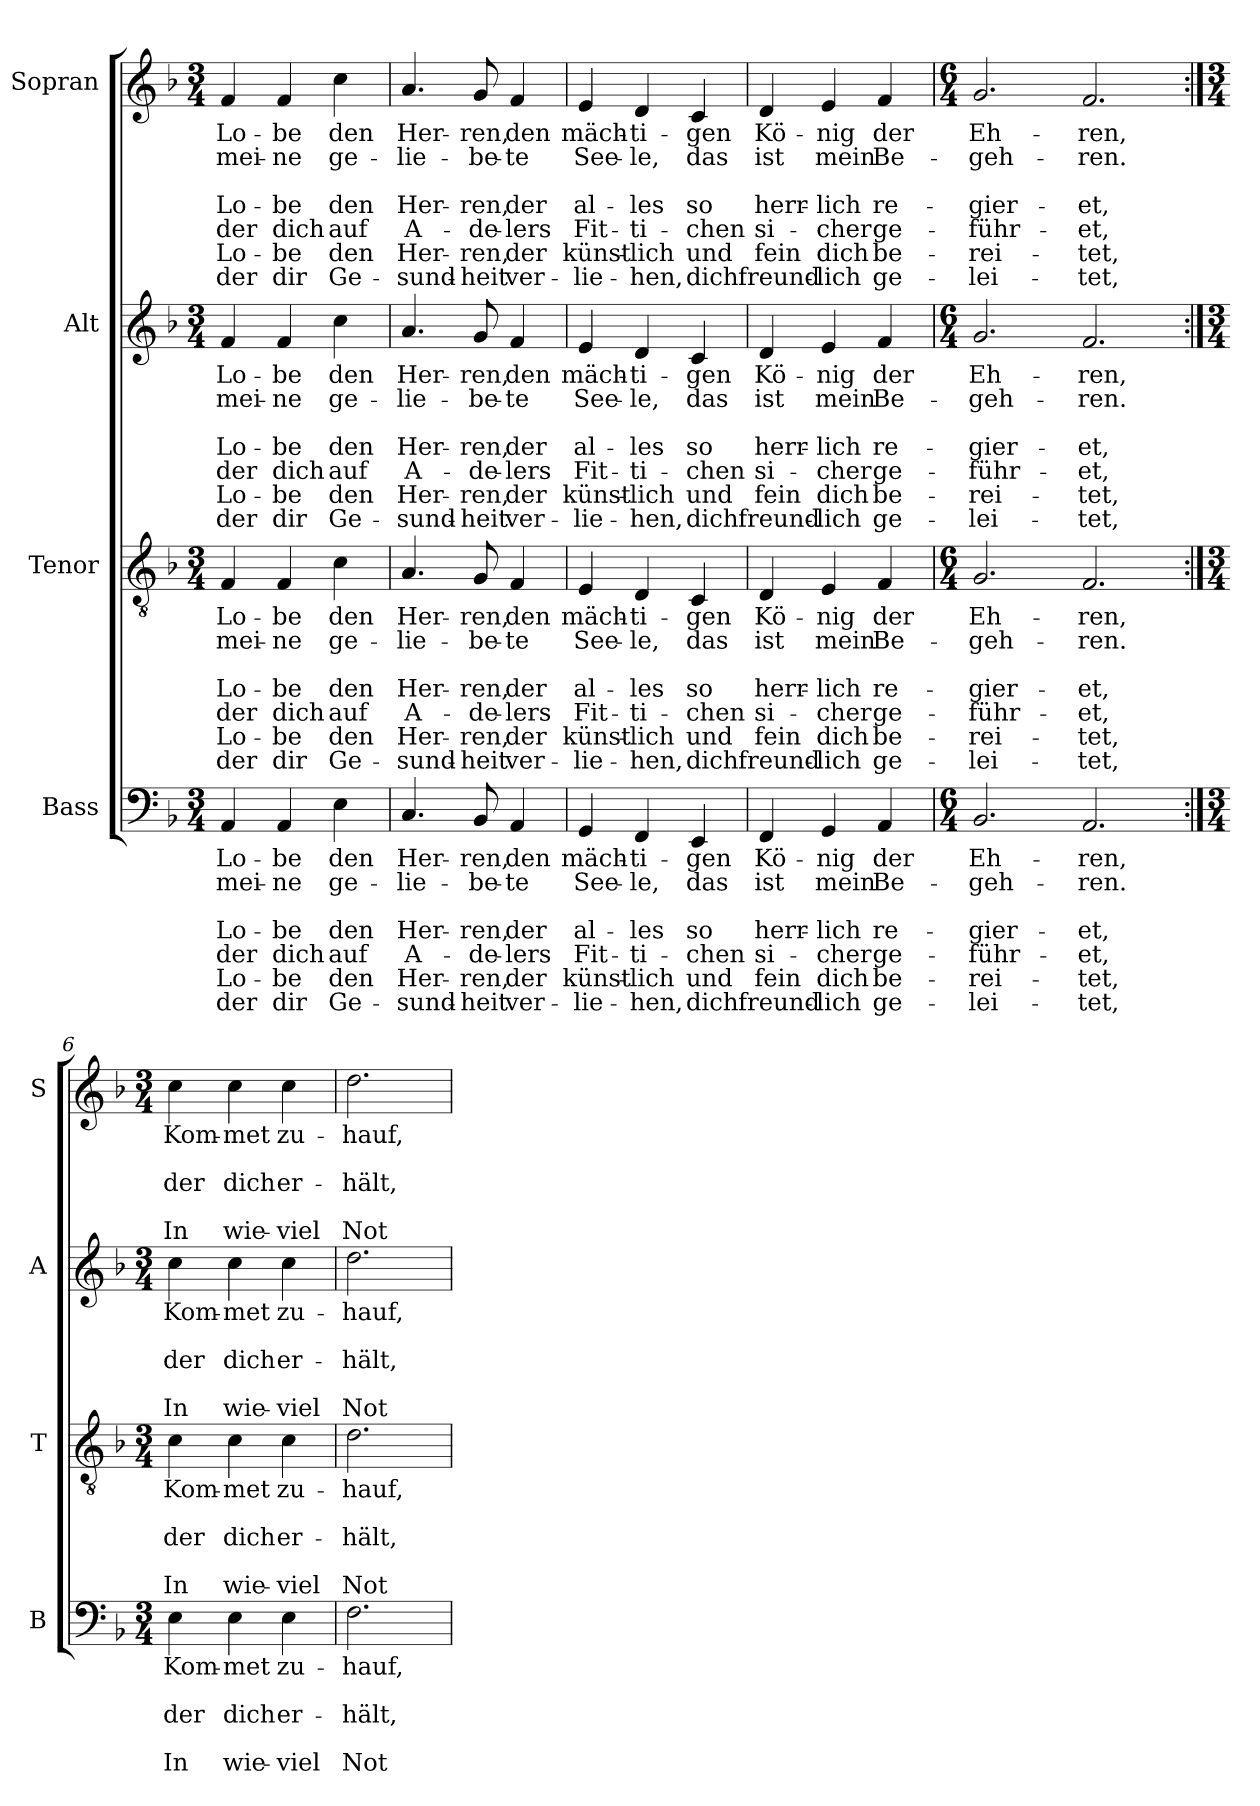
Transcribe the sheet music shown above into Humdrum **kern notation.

**kern	**text	**text	**text	**text	**text	**text	**text	**kern	**text	**text	**text	**text	**text	**text	**text	**kern	**text	**text	**text	**text	**text	**text	**text	**kern	**text	**text	**text	**text	**text	**text	**text
*part4	*part4	*part4	*part4	*part4	*part4	*part4	*part4	*part3	*part3	*part3	*part3	*part3	*part3	*part3	*part3	*part2	*part2	*part2	*part2	*part2	*part2	*part2	*part2	*part1	*part1	*part1	*part1	*part1	*part1	*part1	*part1
*staff4	*staff4	*staff4	*staff4	*staff4	*staff4	*staff4	*staff4	*staff3	*staff3	*staff3	*staff3	*staff3	*staff3	*staff3	*staff3	*staff2	*staff2	*staff2	*staff2	*staff2	*staff2	*staff2	*staff2	*staff1	*staff1	*staff1	*staff1	*staff1	*staff1	*staff1	*staff1
*I"Bass	*	*	*	*	*	*	*	*I"Tenor	*	*	*	*	*	*	*	*I"Alt	*	*	*	*	*	*	*	*I"Sopran	*	*	*	*	*	*	*
*I'B	*	*	*	*	*	*	*	*I'T	*	*	*	*	*	*	*	*I'A	*	*	*	*	*	*	*	*I'S	*	*	*	*	*	*	*
*clefF4	*	*	*	*	*	*	*	*clefGv2	*	*	*	*	*	*	*	*clefG2	*	*	*	*	*	*	*	*clefG2	*	*	*	*	*	*	*
*k[b-]	*	*	*	*	*	*	*	*k[b-]	*	*	*	*	*	*	*	*k[b-]	*	*	*	*	*	*	*	*k[b-]	*	*	*	*	*	*	*
*F:	*	*	*	*	*	*	*	*F:	*	*	*	*	*	*	*	*F:	*	*	*	*	*	*	*	*F:	*	*	*	*	*	*	*
*M3/4	*	*	*	*	*	*	*	*M3/4	*	*	*	*	*	*	*	*M3/4	*	*	*	*	*	*	*	*M3/4	*	*	*	*	*	*	*
*MM120	*	*	*	*	*	*	*	*MM120	*	*	*	*	*	*	*	*MM120	*	*	*	*	*	*	*	*MM120	*	*	*	*	*	*	*
=1	=1	=1	=1	=1	=1	=1	=1	=1	=1	=1	=1	=1	=1	=1	=1	=1	=1	=1	=1	=1	=1	=1	=1	=1	=1	=1	=1	=1	=1	=1	=1
!	!LO:LY:b	!LO:LY:b	!	!LO:LY:b	!LO:LY:b	!LO:LY:b	!LO:LY:b	!	!LO:LY:b	!LO:LY:b	!	!LO:LY:b	!LO:LY:b	!LO:LY:b	!LO:LY:b	!	!LO:LY:b	!LO:LY:b	!	!LO:LY:b	!LO:LY:b	!LO:LY:b	!LO:LY:b	!	!LO:LY:b	!LO:LY:b	!	!LO:LY:b	!LO:LY:b	!LO:LY:b	!LO:LY:b
4AA/	Lo-	mei-	.	Lo-	der	Lo-	der	4F/	Lo-	mei-	.	Lo-	der	Lo-	der	4f/	Lo-	mei-	.	Lo-	der	Lo-	der	4f/	Lo-	mei-	.	Lo-	der	Lo-	der
!	!LO:LY:b	!LO:LY:b	!	!LO:LY:b	!LO:LY:b	!LO:LY:b	!LO:LY:b	!	!LO:LY:b	!LO:LY:b	!	!LO:LY:b	!LO:LY:b	!LO:LY:b	!LO:LY:b	!	!LO:LY:b	!LO:LY:b	!	!LO:LY:b	!LO:LY:b	!LO:LY:b	!LO:LY:b	!	!LO:LY:b	!LO:LY:b	!	!LO:LY:b	!LO:LY:b	!LO:LY:b	!LO:LY:b
4AA/	-be	-ne	.	-be	dich	-be	dir	4F/	-be	-ne	.	-be	dich	-be	dir	4f/	-be	-ne	.	-be	dich	-be	dir	4f/	-be	-ne	.	-be	dich	-be	dir
!	!LO:LY:b	!LO:LY:b	!	!LO:LY:b	!LO:LY:b	!LO:LY:b	!LO:LY:b	!	!LO:LY:b	!LO:LY:b	!	!LO:LY:b	!LO:LY:b	!LO:LY:b	!LO:LY:b	!	!LO:LY:b	!LO:LY:b	!	!LO:LY:b	!LO:LY:b	!LO:LY:b	!LO:LY:b	!	!LO:LY:b	!LO:LY:b	!	!LO:LY:b	!LO:LY:b	!LO:LY:b	!LO:LY:b
4E\	den	ge-	.	den	auf	den	Ge-	4c\	den	ge-	.	den	auf	den	Ge-	4cc\	den	ge-	.	den	auf	den	Ge-	4cc\	den	ge-	.	den	auf	den	Ge-
=2	=2	=2	=2	=2	=2	=2	=2	=2	=2	=2	=2	=2	=2	=2	=2	=2	=2	=2	=2	=2	=2	=2	=2	=2	=2	=2	=2	=2	=2	=2	=2
!	!LO:LY:b	!LO:LY:b	!	!LO:LY:b	!LO:LY:b	!LO:LY:b	!LO:LY:b	!	!LO:LY:b	!LO:LY:b	!	!LO:LY:b	!LO:LY:b	!LO:LY:b	!LO:LY:b	!	!LO:LY:b	!LO:LY:b	!	!LO:LY:b	!LO:LY:b	!LO:LY:b	!LO:LY:b	!	!LO:LY:b	!LO:LY:b	!	!LO:LY:b	!LO:LY:b	!LO:LY:b	!LO:LY:b
4.C/	Her-	-lie-	.	Her-	A-	Her-	-sund-	4.A/	Her-	-lie-	.	Her-	A-	Her-	-sund-	4.a/	Her-	-lie-	.	Her-	A-	Her-	-sund-	4.a/	Her-	-lie-	.	Her-	A-	Her-	-sund-
!	!LO:LY:b	!LO:LY:b	!	!LO:LY:b	!LO:LY:b	!LO:LY:b	!LO:LY:b	!	!LO:LY:b	!LO:LY:b	!	!LO:LY:b	!LO:LY:b	!LO:LY:b	!LO:LY:b	!	!LO:LY:b	!LO:LY:b	!	!LO:LY:b	!LO:LY:b	!LO:LY:b	!LO:LY:b	!	!LO:LY:b	!LO:LY:b	!	!LO:LY:b	!LO:LY:b	!LO:LY:b	!LO:LY:b
8BB-/	-ren,	-be-	.	-ren,	-de-	-ren,	-heit	8G/	-ren,	-be-	.	-ren,	-de-	-ren,	-heit	8g/	-ren,	-be-	.	-ren,	-de-	-ren,	-heit	8g/	-ren,	-be-	.	-ren,	-de-	-ren,	-heit
!	!LO:LY:b	!LO:LY:b	!	!LO:LY:b	!LO:LY:b	!LO:LY:b	!LO:LY:b	!	!LO:LY:b	!LO:LY:b	!	!LO:LY:b	!LO:LY:b	!LO:LY:b	!LO:LY:b	!	!LO:LY:b	!LO:LY:b	!	!LO:LY:b	!LO:LY:b	!LO:LY:b	!LO:LY:b	!	!LO:LY:b	!LO:LY:b	!	!LO:LY:b	!LO:LY:b	!LO:LY:b	!LO:LY:b
4AA/	den	-te	.	der	-lers	der	ver-	4F/	den	-te	.	der	-lers	der	ver-	4f/	den	-te	.	der	-lers	der	ver-	4f/	den	-te	.	der	-lers	der	ver-
=3	=3	=3	=3	=3	=3	=3	=3	=3	=3	=3	=3	=3	=3	=3	=3	=3	=3	=3	=3	=3	=3	=3	=3	=3	=3	=3	=3	=3	=3	=3	=3
!	!LO:LY:b	!LO:LY:b	!	!LO:LY:b	!LO:LY:b	!LO:LY:b	!LO:LY:b	!	!LO:LY:b	!LO:LY:b	!	!LO:LY:b	!LO:LY:b	!LO:LY:b	!LO:LY:b	!	!LO:LY:b	!LO:LY:b	!	!LO:LY:b	!LO:LY:b	!LO:LY:b	!LO:LY:b	!	!LO:LY:b	!LO:LY:b	!	!LO:LY:b	!LO:LY:b	!LO:LY:b	!LO:LY:b
4GG/	mäch-	See-	.	al-	Fit-	künst-	-lie-	4E/	mäch-	See-	.	al-	Fit-	künst-	-lie-	4e/	mäch-	See-	.	al-	Fit-	künst-	-lie-	4e/	mäch-	See-	.	al-	Fit-	künst-	-lie-
!	!LO:LY:b	!LO:LY:b	!	!LO:LY:b	!LO:LY:b	!LO:LY:b	!LO:LY:b	!	!LO:LY:b	!LO:LY:b	!	!LO:LY:b	!LO:LY:b	!LO:LY:b	!LO:LY:b	!	!LO:LY:b	!LO:LY:b	!	!LO:LY:b	!LO:LY:b	!LO:LY:b	!LO:LY:b	!	!LO:LY:b	!LO:LY:b	!	!LO:LY:b	!LO:LY:b	!LO:LY:b	!LO:LY:b
4FF/	-ti-	-le,	.	-les	-ti-	-lich	-hen,	4D/	-ti-	-le,	.	-les	-ti-	-lich	-hen,	4d/	-ti-	-le,	.	-les	-ti-	-lich	-hen,	4d/	-ti-	-le,	.	-les	-ti-	-lich	-hen,
!	!LO:LY:b	!LO:LY:b	!	!LO:LY:b	!LO:LY:b	!LO:LY:b	!LO:LY:b	!	!LO:LY:b	!LO:LY:b	!	!LO:LY:b	!LO:LY:b	!LO:LY:b	!LO:LY:b	!	!LO:LY:b	!LO:LY:b	!	!LO:LY:b	!LO:LY:b	!LO:LY:b	!LO:LY:b	!	!LO:LY:b	!LO:LY:b	!	!LO:LY:b	!LO:LY:b	!LO:LY:b	!LO:LY:b
4EE/	-gen	das	.	so	-chen	und	dich	4C/	-gen	das	.	so	-chen	und	dich	4c/	-gen	das	.	so	-chen	und	dich	4c/	-gen	das	.	so	-chen	und	dich
=4	=4	=4	=4	=4	=4	=4	=4	=4	=4	=4	=4	=4	=4	=4	=4	=4	=4	=4	=4	=4	=4	=4	=4	=4	=4	=4	=4	=4	=4	=4	=4
!	!LO:LY:b	!LO:LY:b	!	!LO:LY:b	!LO:LY:b	!LO:LY:b	!LO:LY:b	!	!LO:LY:b	!LO:LY:b	!	!LO:LY:b	!LO:LY:b	!LO:LY:b	!LO:LY:b	!	!LO:LY:b	!LO:LY:b	!	!LO:LY:b	!LO:LY:b	!LO:LY:b	!LO:LY:b	!	!LO:LY:b	!LO:LY:b	!	!LO:LY:b	!LO:LY:b	!LO:LY:b	!LO:LY:b
4FF/	Kö-	ist	.	herr-	si-	fein	freund-	4D/	Kö-	ist	.	herr-	si-	fein	freund-	4d/	Kö-	ist	.	herr-	si-	fein	freund-	4d/	Kö-	ist	.	herr-	si-	fein	freund-
!	!LO:LY:b	!LO:LY:b	!	!LO:LY:b	!LO:LY:b	!LO:LY:b	!LO:LY:b	!	!LO:LY:b	!LO:LY:b	!	!LO:LY:b	!LO:LY:b	!LO:LY:b	!LO:LY:b	!	!LO:LY:b	!LO:LY:b	!	!LO:LY:b	!LO:LY:b	!LO:LY:b	!LO:LY:b	!	!LO:LY:b	!LO:LY:b	!	!LO:LY:b	!LO:LY:b	!LO:LY:b	!LO:LY:b
4GG/	-nig	mein	.	-lich	-cher	dich	-lich	4E/	-nig	mein	.	-lich	-cher	dich	-lich	4e/	-nig	mein	.	-lich	-cher	dich	-lich	4e/	-nig	mein	.	-lich	-cher	dich	-lich
!	!LO:LY:b	!LO:LY:b	!	!LO:LY:b	!LO:LY:b	!LO:LY:b	!LO:LY:b	!	!LO:LY:b	!LO:LY:b	!	!LO:LY:b	!LO:LY:b	!LO:LY:b	!LO:LY:b	!	!LO:LY:b	!LO:LY:b	!	!LO:LY:b	!LO:LY:b	!LO:LY:b	!LO:LY:b	!	!LO:LY:b	!LO:LY:b	!	!LO:LY:b	!LO:LY:b	!LO:LY:b	!LO:LY:b
4AA/	der	Be-	.	re-	ge-	be-	ge-	4F/	der	Be-	.	re-	ge-	be-	ge-	4f/	der	Be-	.	re-	ge-	be-	ge-	4f/	der	Be-	.	re-	ge-	be-	ge-
=5	=5	=5	=5	=5	=5	=5	=5	=5	=5	=5	=5	=5	=5	=5	=5	=5	=5	=5	=5	=5	=5	=5	=5	=5	=5	=5	=5	=5	=5	=5	=5
*M6/4	*	*	*	*	*	*	*	*M6/4	*	*	*	*	*	*	*	*M6/4	*	*	*	*	*	*	*	*M6/4	*	*	*	*	*	*	*
!	!LO:LY:b	!LO:LY:b	!	!LO:LY:b	!LO:LY:b	!LO:LY:b	!LO:LY:b	!	!LO:LY:b	!LO:LY:b	!	!LO:LY:b	!LO:LY:b	!LO:LY:b	!LO:LY:b	!	!LO:LY:b	!LO:LY:b	!	!LO:LY:b	!LO:LY:b	!LO:LY:b	!LO:LY:b	!	!LO:LY:b	!LO:LY:b	!	!LO:LY:b	!LO:LY:b	!LO:LY:b	!LO:LY:b
2.BB-/	Eh-	-geh-	.	-gier-	-führ-	-rei-	-lei-	2.G/	Eh-	-geh-	.	-gier-	-führ-	-rei-	-lei-	2.g/	Eh-	-geh-	.	-gier-	-führ-	-rei-	-lei-	2.g/	Eh-	-geh-	.	-gier-	-führ-	-rei-	-lei-
!	!LO:LY:b	!LO:LY:b	!	!LO:LY:b	!LO:LY:b	!LO:LY:b	!LO:LY:b	!	!LO:LY:b	!LO:LY:b	!	!LO:LY:b	!LO:LY:b	!LO:LY:b	!LO:LY:b	!	!LO:LY:b	!LO:LY:b	!	!LO:LY:b	!LO:LY:b	!LO:LY:b	!LO:LY:b	!	!LO:LY:b	!LO:LY:b	!	!LO:LY:b	!LO:LY:b	!LO:LY:b	!LO:LY:b
2.AA/	-ren,	-ren.	.	-et,	-et,	-tet,	-tet,	2.F/	-ren,	-ren.	.	-et,	-et,	-tet,	-tet,	2.f/	-ren,	-ren.	.	-et,	-et,	-tet,	-tet,	2.f/	-ren,	-ren.	.	-et,	-et,	-tet,	-tet,
!!LO:PB:g=z
=6:|!	=6:|!	=6:|!	=6:|!	=6:|!	=6:|!	=6:|!	=6:|!	=6:|!	=6:|!	=6:|!	=6:|!	=6:|!	=6:|!	=6:|!	=6:|!	=6:|!	=6:|!	=6:|!	=6:|!	=6:|!	=6:|!	=6:|!	=6:|!	=6:|!	=6:|!	=6:|!	=6:|!	=6:|!	=6:|!	=6:|!	=6:|!
*M3/4	*	*	*	*	*	*	*	*M3/4	*	*	*	*	*	*	*	*M3/4	*	*	*	*	*	*	*	*M3/4	*	*	*	*	*	*	*
!	!LO:LY:b	!	!LO:LY:b	!	!LO:LY:b	!	!	!	!LO:LY:b	!	!LO:LY:b	!	!LO:LY:b	!	!	!	!LO:LY:b	!	!LO:LY:b	!	!LO:LY:b	!	!	!	!LO:LY:b	!	!LO:LY:b	!	!LO:LY:b	!	!
4E\	Kom-	.	der	.	In	.	.	4c\	Kom-	.	der	.	In	.	.	4cc\	Kom-	.	der	.	In	.	.	4cc\	Kom-	.	der	.	In	.	.
!	!LO:LY:b	!	!LO:LY:b	!	!LO:LY:b	!	!	!	!LO:LY:b	!	!LO:LY:b	!	!LO:LY:b	!	!	!	!LO:LY:b	!	!LO:LY:b	!	!LO:LY:b	!	!	!	!LO:LY:b	!	!LO:LY:b	!	!LO:LY:b	!	!
4E\	-met	.	dich	.	wie-	.	.	4c\	-met	.	dich	.	wie-	.	.	4cc\	-met	.	dich	.	wie-	.	.	4cc\	-met	.	dich	.	wie-	.	.
!	!LO:LY:b	!	!LO:LY:b	!	!LO:LY:b	!	!	!	!LO:LY:b	!	!LO:LY:b	!	!LO:LY:b	!	!	!	!LO:LY:b	!	!LO:LY:b	!	!LO:LY:b	!	!	!	!LO:LY:b	!	!LO:LY:b	!	!LO:LY:b	!	!
4E\	zu-	.	er-	.	-viel	.	.	4c\	zu-	.	er-	.	-viel	.	.	4cc\	zu-	.	er-	.	-viel	.	.	4cc\	zu-	.	er-	.	-viel	.	.
=7	=7	=7	=7	=7	=7	=7	=7	=7	=7	=7	=7	=7	=7	=7	=7	=7	=7	=7	=7	=7	=7	=7	=7	=7	=7	=7	=7	=7	=7	=7	=7
!	!LO:LY:b	!	!LO:LY:b	!	!LO:LY:b	!	!	!	!LO:LY:b	!	!LO:LY:b	!	!LO:LY:b	!	!	!	!LO:LY:b	!	!LO:LY:b	!	!LO:LY:b	!	!	!	!LO:LY:b	!	!LO:LY:b	!	!LO:LY:b	!	!
2.F\	-hauf,	.	-hält,	.	Not	.	.	2.d\	-hauf,	.	-hält,	.	Not	.	.	2.dd\	-hauf,	.	-hält,	.	Not	.	.	2.dd\	-hauf,	.	-hält,	.	Not	.	.
=	=	=	=	=	=	=	=	=	=	=	=	=	=	=	=	=	=	=	=	=	=	=	=	=	=	=	=	=	=	=	=
*-	*-	*-	*-	*-	*-	*-	*-	*-	*-	*-	*-	*-	*-	*-	*-	*-	*-	*-	*-	*-	*-	*-	*-	*-	*-	*-	*-	*-	*-	*-	*-
